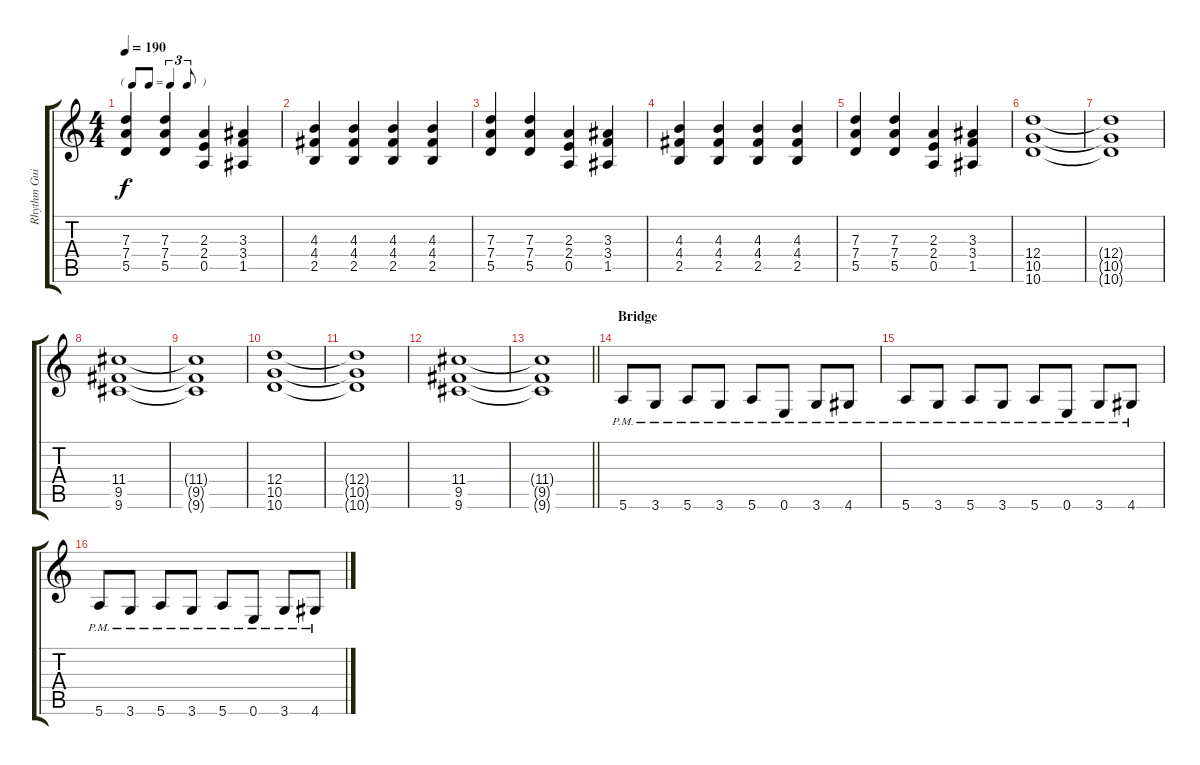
\track ("Rhythm Guitar left" "Rhythm Gui") {instrument distortionguitar}
\staff {score tabs}
\tuning (E4 B3 G3 D3 A2 E2) {hide}
\ts (4 4)
\tf triplet8th
\tempo 190
\clef g2
\ks c
(7.3 7.4 5.5).4{dy f} (7.3 7.4 5.5).4 (2.3 2.4 0.5).4 (3.3 3.4 1.5).4 |
(4.3 4.4 2.5).4 (4.3 4.4 2.5).4 (4.3 4.4 2.5).4 (4.3 4.4 2.5).4 |
(7.3 7.4 5.5).4 (7.3 7.4 5.5).4 (2.3 2.4 0.5).4 (3.3 3.4 1.5).4 |
(4.3 4.4 2.5).4 (4.3 4.4 2.5).4 (4.3 4.4 2.5).4 (4.3 4.4 2.5).4 |
(7.3 7.4 5.5).4 (7.3 7.4 5.5).4 (2.3 2.4 0.5).4 (3.3 3.4 1.5).4 |
(12.4 10.5 10.6).1 |
(12.4{t} 10.5{t} 10.6{t}).1 |
(11.4 9.5 9.6).1 |
(11.4{t} 9.5{t} 9.6{t}).1 |
(12.4 10.5 10.6).1 |
(12.4{t} 10.5{t} 10.6{t}).1 |
(11.4 9.5 9.6).1 |
\barLineRight lightlight
(11.4{t} 9.5{t} 9.6{t}).1 |
\section ("" "Bridge")
5.6{pm}.8 3.6{pm}.8 5.6{pm}.8 3.6{pm}.8 5.6{pm}.8 0.6{pm}.8 3.6{pm}.8 4.6{pm}.8 |
5.6{pm}.8 3.6{pm}.8 5.6{pm}.8 3.6{pm}.8 5.6{pm}.8 0.6{pm}.8 3.6{pm}.8 4.6{pm}.8 |
5.6{pm}.8 3.6{pm}.8 5.6{pm}.8 3.6{pm}.8 5.6{pm}.8 0.6{pm}.8 3.6{pm}.8 4.6{pm}.8
